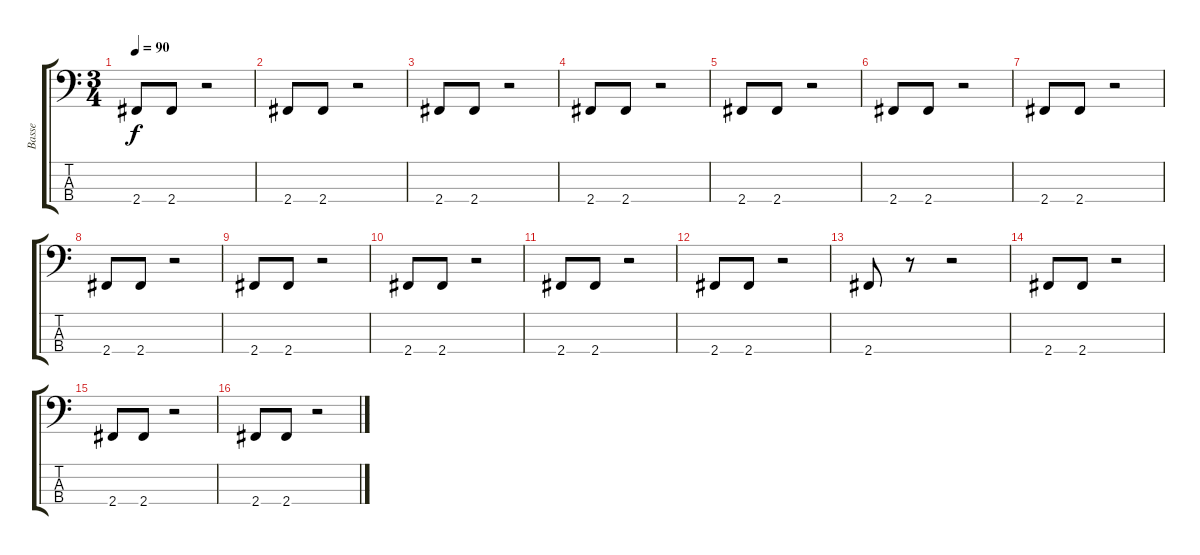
\track ("Basse" "Basse") {instrument electricbassfinger}
\staff {score tabs}
\tuning (G2 D2 A1 E1) {hide}
\ts (3 4)
\tempo 90
\clef f4
\ks c
2.4.8{dy f} 2.4.8 r.2 |
2.4.8 2.4.8 r.2 |
2.4.8 2.4.8 r.2 |
2.4.8 2.4.8 r.2 |
2.4.8 2.4.8 r.2 |
2.4.8 2.4.8 r.2 |
2.4.8 2.4.8 r.2 |
2.4.8 2.4.8 r.2 |
2.4.8 2.4.8 r.2 |
2.4.8 2.4.8 r.2 |
2.4.8 2.4.8 r.2 |
2.4.8 2.4.8 r.2 |
2.4.8 r.8 r.2 |
2.4.8 2.4.8 r.2 |
2.4.8 2.4.8 r.2 |
2.4.8 2.4.8 r.2
